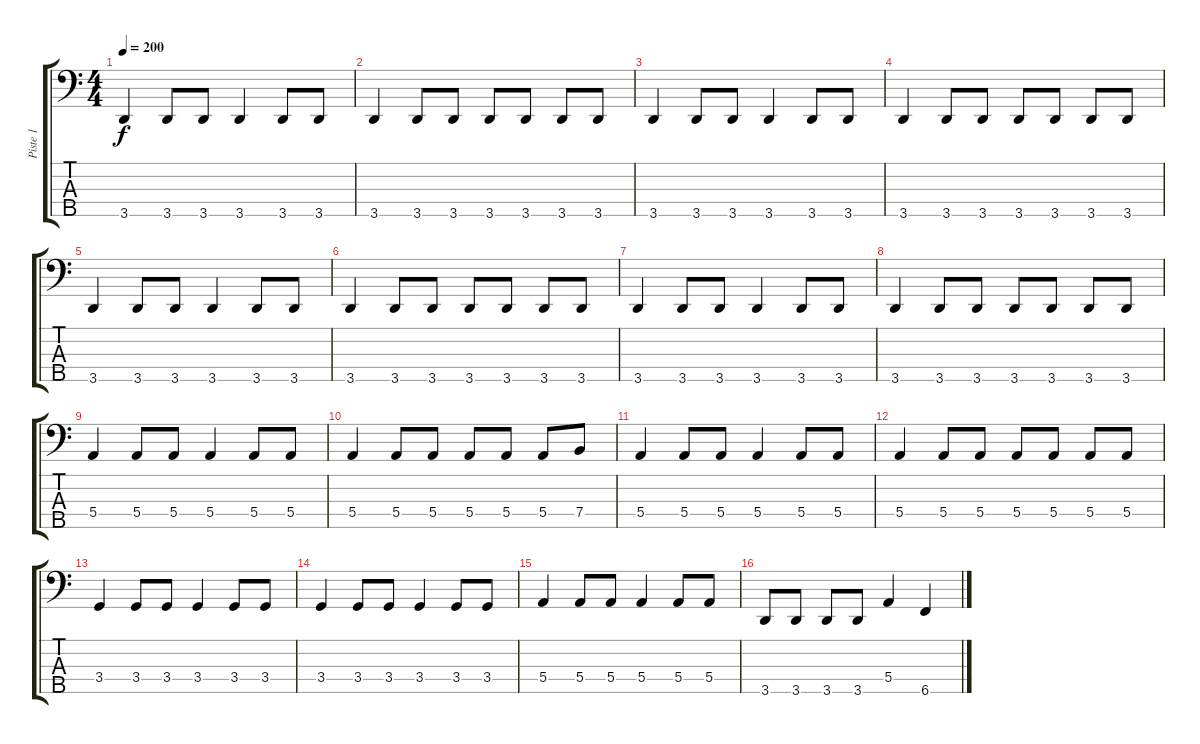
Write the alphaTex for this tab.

\track ("Piste 1" "Piste 1") {instrument electricbasspick}
\staff {score tabs}
\tuning (G2 D2 A1 E1 B0) {hide}
\ts (4 4)
\tempo 200
\clef f4
\ks c
3.5.4{dy f} 3.5.8 3.5.8 3.5.4 3.5.8 3.5.8 |
3.5.4 3.5.8 3.5.8 3.5.8 3.5.8 3.5.8 3.5.8 |
3.5.4 3.5.8 3.5.8 3.5.4 3.5.8 3.5.8 |
3.5.4 3.5.8 3.5.8 3.5.8 3.5.8 3.5.8 3.5.8 |
3.5.4 3.5.8 3.5.8 3.5.4 3.5.8 3.5.8 |
3.5.4 3.5.8 3.5.8 3.5.8 3.5.8 3.5.8 3.5.8 |
3.5.4 3.5.8 3.5.8 3.5.4 3.5.8 3.5.8 |
3.5.4 3.5.8 3.5.8 3.5.8 3.5.8 3.5.8 3.5.8 |
5.4.4 5.4.8 5.4.8 5.4.4 5.4.8 5.4.8 |
5.4.4 5.4.8 5.4.8 5.4.8 5.4.8 5.4.8 7.4.8 |
5.4.4 5.4.8 5.4.8 5.4.4 5.4.8 5.4.8 |
5.4.4 5.4.8 5.4.8 5.4.8 5.4.8 5.4.8 5.4.8 |
3.4.4 3.4.8 3.4.8 3.4.4 3.4.8 3.4.8 |
3.4.4 3.4.8 3.4.8 3.4.4 3.4.8 3.4.8 |
5.4.4 5.4.8 5.4.8 5.4.4 5.4.8 5.4.8 |
3.5.8 3.5.8 3.5.8 3.5.8 5.4.4 6.5.4
